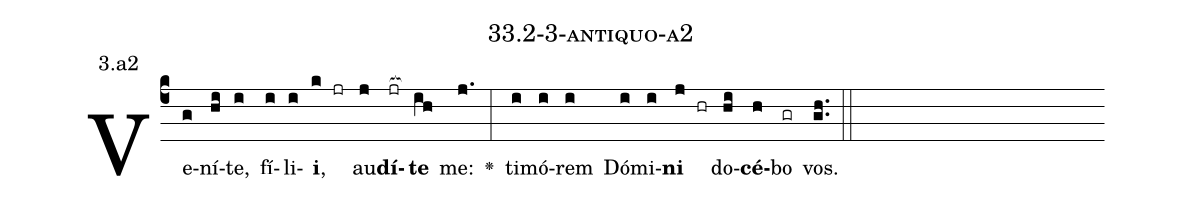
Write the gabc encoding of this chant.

name: 33.2-3-antiquo-a2;
annotation: 3.a2;
%%
(c4)Ve(g)ní(hi)te,(i) fí(i)li(i)<b>i</b>,(k jr) au(j)<b>dí</b>(jr[ocb:1{])<b>te</b>(ih[ocb:0}]) me:(j.) <v>\greheightstar</v>(:) ti(i)mó(i)rem(i) Dó(i)mi(i)<b>ni</b>(j hr) do(hi)<b>cé</b>(h)bo(gr) vos.(gh..) (::)


%E(i) u(i) o(j) u(hi) a(h) e.(gh..) (::)
